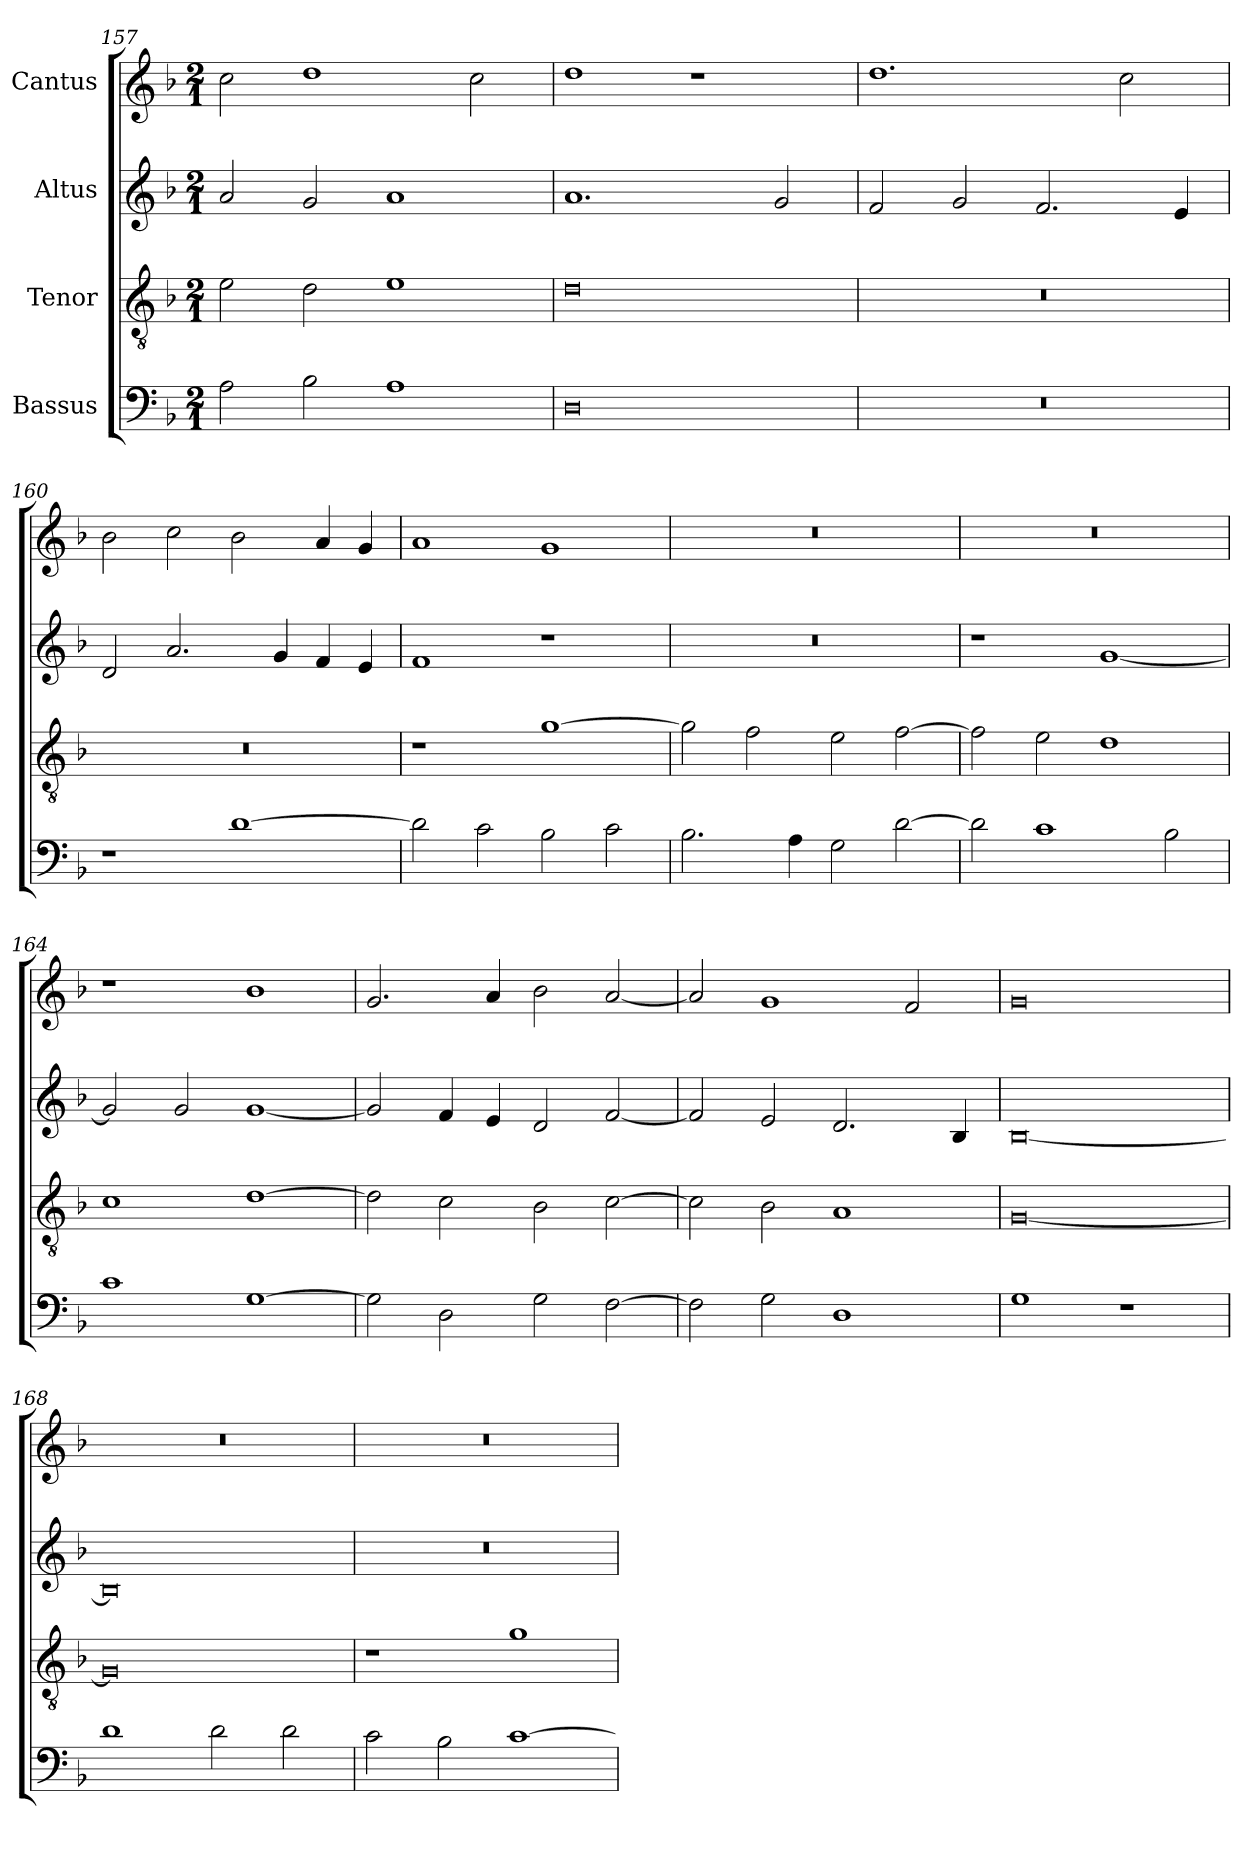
**kern	**kern	**kern	**kern
*part4	*part3	*part2	*part1
*staff4	*staff3	*staff2	*staff1
*I"Bassus	*I"Tenor	*I"Altus	*I"Cantus
*clefF4	*clefGv2	*clefG2	*clefG2
*	*ITrd7c12	*	*
*k[b-]	*k[b-]	*k[b-]	*k[b-]
*F:	*F:	*F:	*F:
*M2/1	*M2/1	*M2/1	*M2/1
=157	=157	=157	=157
2Ai\	2Ei\	2ai/	2cci\
2B-i\	2Di\	2gi/	1ddi
1Ai	1Ei	1ai	.
.	.	.	2cci\
!!LO:LB:g=z
=158	=158	=158	=158
0Di	0Di	1.ai	1ddi
.	.	.	1r
.	.	2gi/	.
=159	=159	=159	=159
!LO:N:vis=1	!LO:N:vis=1	!	!
0r	0r	2fi/	1.ddi
.	.	2gi/	.
.	.	2.fi/	.
.	.	.	2cci\
.	.	4ei/	.
=160	=160	=160	=160
!	!LO:N:vis=1	!	!
1r	0r	2di/	2b-i\
.	.	2.ai/	2cci\
[>1di	.	.	2b-i\
.	.	4gi/	.
.	.	4fi/	4ai/
.	.	4ei/	4gi/
=161	=161	=161	=161
2di\]	1r	1fi	1ai
2ci\	.	.	.
2B-i\	[>1Gi	1r	1gi
2ci\	.	.	.
=162	=162	=162	=162
!	!	!LO:N:vis=1	!LO:N:vis=1
2.B-i\	2Gi\]	0r	0r
.	2Fi\	.	.
4Ai\	.	.	.
2Gi\	2Ei\	.	.
[>2di\	[>2Fi\	.	.
!!LO:LB:g=z
=163	=163	=163	=163
!	!	!	!LO:N:vis=1
2di\]	2Fi\]	1r	0r
1ci	2Ei\	.	.
.	1Di	[<1gi	.
2B-i\	.	.	.
=164	=164	=164	=164
1ci	1Ci	2gi/]	1r
.	.	2gi/	.
[>1Gi	[>1Di	[<1gi	1b-i
=165	=165	=165	=165
2Gi\]	2Di\]	2gi/]	2.gi/
2Di\	2Ci\	4fi/	.
.	.	4ei/	4ai/
2Gi\	2BB-i\	2di/	2b-i\
[>2Fi\	[>2Ci\	[<2fi/	[<2ai/
=166	=166	=166	=166
2Fi\]	2Ci\]	2fi/]	2ai/]
2Gi\	2BB-i\	2ei/	1gi
1Di	1AAi	2.di/	.
.	.	.	2fi/
.	.	4B-i/	.
=167	=167	=167	=167
1Gi	[<0GGi	[<0B-i	0gi
1r	.	.	.
=168	=168	=168	=168
!	!	!	!LO:N:vis=1
1di	0GGi]	0B-i]	0r
2di\	.	.	.
2di\	.	.	.
!!LO:LB:g=z
=169	=169	=169	=169
!	!	!LO:N:vis=1	!LO:N:vis=1
2ci\	1r	0r	0r
2B-i\	.	.	.
[>1ci	1Gi	.	.
=	=	=	=
*-	*-	*-	*-
